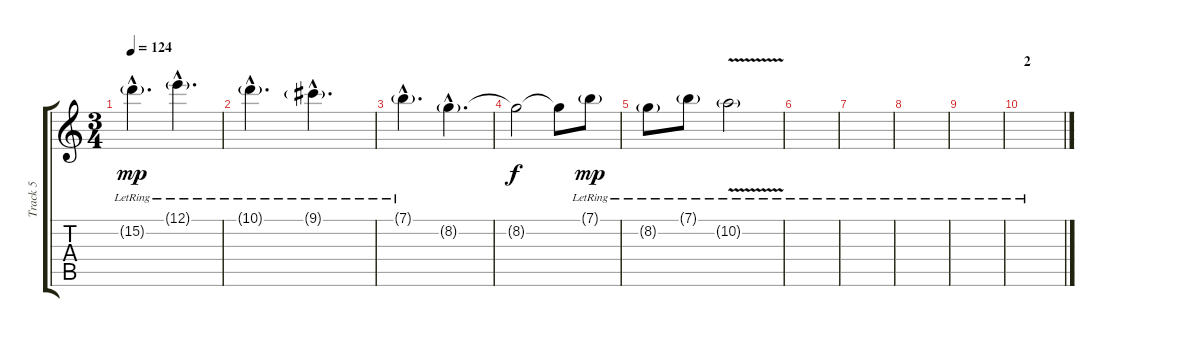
\track ("Track 5" "Track 5") {instrument electricguitarjazz}
\staff {score tabs}
\tuning (E4 B3 G3 D3 A2 D2) {hide}
\ts (3 4)
\tempo 124
\clef g2
\ks c
15.2{g hac lr}.4{d dy mp} 12.1{g hac lr}.4{d} |
10.1{g hac lr}.4{d} 9.1{g hac lr}.4{d} |
7.1{g hac lr}.4{d} 8.2{g hac}.4{d} |
8.2{t}.2{dy f} 8.2{t}.8 7.1{g lr}.8{dy mp} |
8.2{g lr}.8 7.1{g lr}.8 10.2{v g lr}.2 |
|
|
|
|
\section ("" "2")
